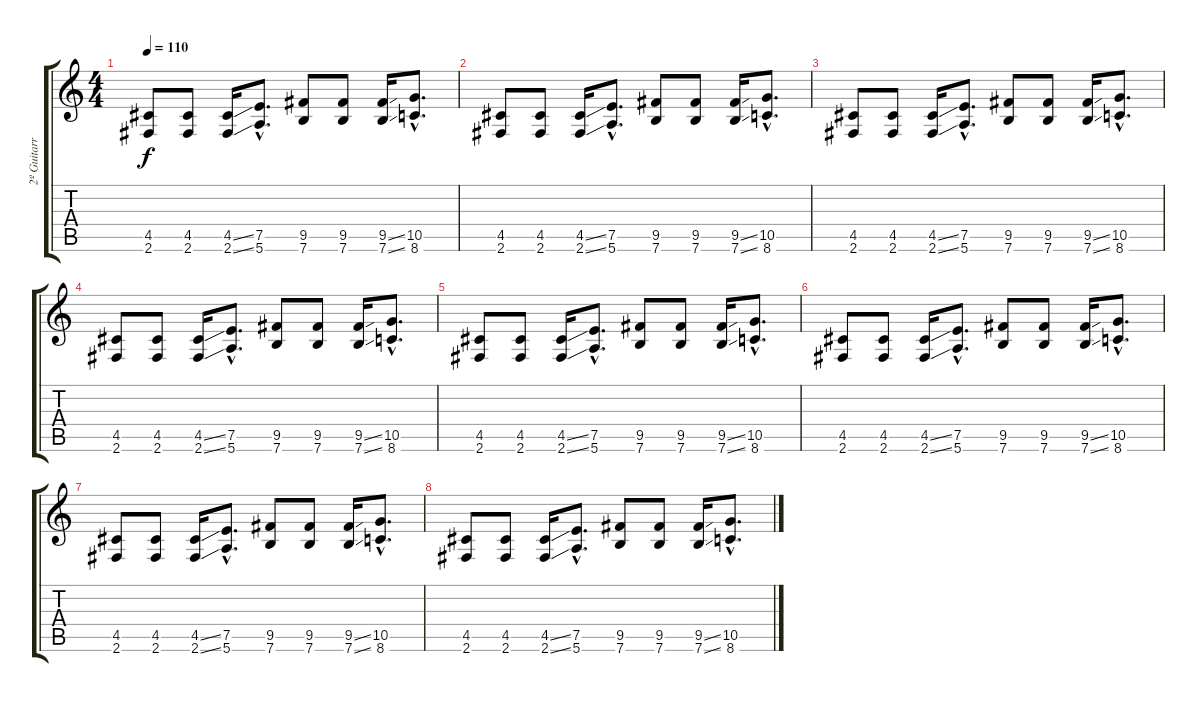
\track ("2º Guitarra" "2º Guitarr") {instrument overdrivenguitar}
\staff {score tabs}
\tuning (E4 B3 G3 D3 A2 E2) {hide}
\ts (4 4)
\tempo 110
\clef g2
\ks c
(4.5 2.6).8{dy f instrument distortionguitar} (4.5 2.6).8 (4.5{ss} 2.6{ss}).16 (7.5{hac} 5.6{hac}).8{d} (9.5 7.6).8 (9.5 7.6).8 (9.5{ss} 7.6{ss}).16 (10.5{hac} 8.6{hac}).8{d} |
(4.5 2.6).8{instrument distortionguitar} (4.5 2.6).8 (4.5{ss} 2.6{ss}).16 (7.5{hac} 5.6{hac}).8{d} (9.5 7.6).8 (9.5 7.6).8 (9.5{ss} 7.6{ss}).16 (10.5{hac} 8.6{hac}).8{d} |
(4.5 2.6).8{instrument distortionguitar} (4.5 2.6).8 (4.5{ss} 2.6{ss}).16 (7.5{hac} 5.6{hac}).8{d} (9.5 7.6).8 (9.5 7.6).8 (9.5{ss} 7.6{ss}).16 (10.5{hac} 8.6{hac}).8{d} |
(4.5 2.6).8{instrument distortionguitar} (4.5 2.6).8 (4.5{ss} 2.6{ss}).16 (7.5{hac} 5.6{hac}).8{d} (9.5 7.6).8 (9.5 7.6).8 (9.5{ss} 7.6{ss}).16 (10.5{hac} 8.6{hac}).8{d} |
(4.5 2.6).8{instrument distortionguitar} (4.5 2.6).8 (4.5{ss} 2.6{ss}).16 (7.5{hac} 5.6{hac}).8{d} (9.5 7.6).8 (9.5 7.6).8 (9.5{ss} 7.6{ss}).16 (10.5{hac} 8.6{hac}).8{d} |
(4.5 2.6).8{instrument distortionguitar} (4.5 2.6).8 (4.5{ss} 2.6{ss}).16 (7.5{hac} 5.6{hac}).8{d} (9.5 7.6).8 (9.5 7.6).8 (9.5{ss} 7.6{ss}).16 (10.5{hac} 8.6{hac}).8{d} |
(4.5 2.6).8{instrument distortionguitar} (4.5 2.6).8 (4.5{ss} 2.6{ss}).16 (7.5{hac} 5.6{hac}).8{d} (9.5 7.6).8 (9.5 7.6).8 (9.5{ss} 7.6{ss}).16 (10.5{hac} 8.6{hac}).8{d} |
(4.5 2.6).8{instrument distortionguitar} (4.5 2.6).8 (4.5{ss} 2.6{ss}).16 (7.5{hac} 5.6{hac}).8{d} (9.5 7.6).8 (9.5 7.6).8 (9.5{ss} 7.6{ss}).16 (10.5{hac} 8.6{hac}).8{d}
